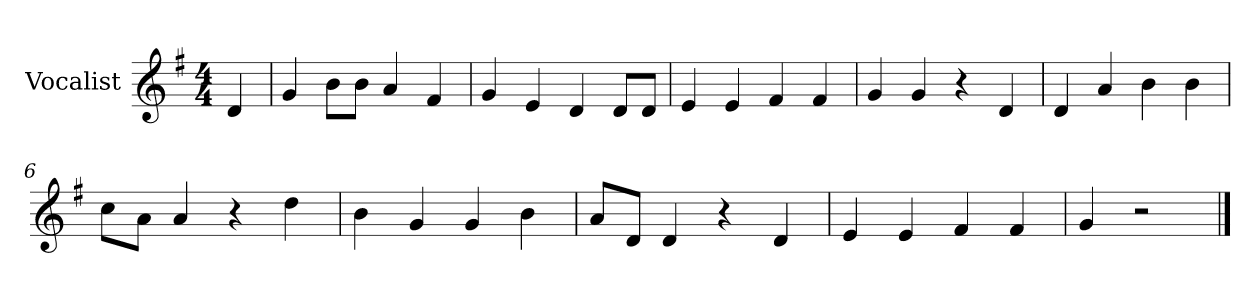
**kern
*part1
*staff1
*I"Vocalist
*k[f#]
*G:
*M4/4
=
4d
=1
4g
8bL
8bJ
4a
4f#
=2
4g
4e
4d
8dL
8dJ
=3
4e
4e
4f#
4f#
=4
4g
4g
4r
4d
=5
4d
4a
4b
4b
=6
8ccL
8aJ
4a
4r
4dd
=7
4b
4g
4g
4b
=8
8aL
8dJ
4d
4r
4d
=9
4e
4e
4f#
4f#
=10
4g
2r
==
*-
